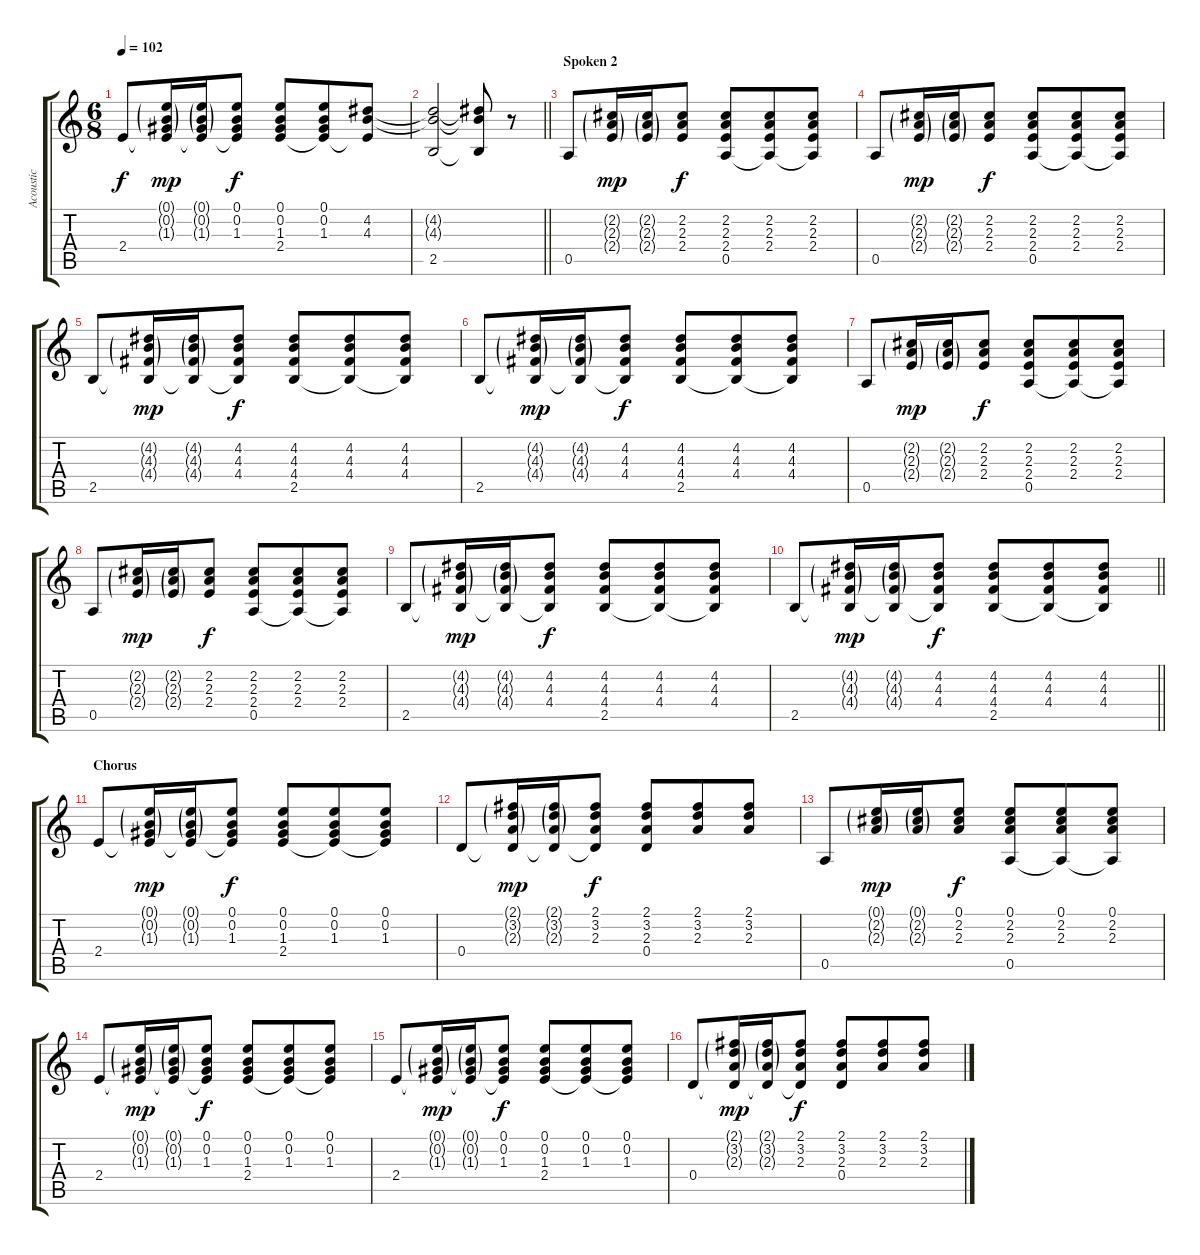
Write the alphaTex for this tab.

\track ("Acoustic" "Acoustic") {instrument acousticguitarsteel}
\staff {score tabs}
\tuning (E4 B3 G3 D3 A2 E2) {hide}
\ts (6 8)
\tempo 102
\clef g2
\ks c
2.4.8{dy f} (0.1{g} 0.2{g} 1.3{g} 2.4{t}).16{dy mp} (0.1{g} 0.2{g} 1.3{g} 2.4{t}).16 (0.1 0.2 1.3 2.4{t}).8{dy f} (0.1 0.2 1.3 2.4).8 (0.1 0.2 1.3 2.4{t}).8 (4.2 4.3 2.4{t}).8 |
\barLineRight lightlight
(4.2{t} 4.3{t} 2.5).2 (4.2{t} 4.3{t} 2.5{t}).8 r.8 |
\section ("" "Spoken 2")
0.5.8 (2.2{g} 2.3{g} 2.4{g}).16{dy mp} (2.2{g} 2.3{g} 2.4{g}).16 (2.2 2.3 2.4).8{dy f} (2.2 2.3 2.4 0.5).8 (2.2 2.3 2.4 0.5{t}).8 (2.2 2.3 2.4 0.5{t}).8 |
0.5.8 (2.2{g} 2.3{g} 2.4{g}).16{dy mp} (2.2{g} 2.3{g} 2.4{g}).16 (2.2 2.3 2.4).8{dy f} (2.2 2.3 2.4 0.5).8 (2.2 2.3 2.4 0.5{t}).8 (2.2 2.3 2.4 0.5{t}).8 |
2.5.8 (4.2{g} 4.3{g} 4.4{g} 2.5{t}).16{dy mp} (4.2{g} 4.3{g} 4.4{g} 2.5{t}).16 (4.2 4.3 4.4 2.5{t}).8{dy f} (4.2 4.3 4.4 2.5).8 (4.2 4.3 4.4 2.5{t}).8 (4.2 4.3 4.4 2.5{t}).8 |
2.5.8 (4.2{g} 4.3{g} 4.4{g} 2.5{t}).16{dy mp} (4.2{g} 4.3{g} 4.4{g} 2.5{t}).16 (4.2 4.3 4.4 2.5{t}).8{dy f} (4.2 4.3 4.4 2.5).8 (4.2 4.3 4.4 2.5{t}).8 (4.2 4.3 4.4 2.5{t}).8 |
0.5.8 (2.2{g} 2.3{g} 2.4{g}).16{dy mp} (2.2{g} 2.3{g} 2.4{g}).16 (2.2 2.3 2.4).8{dy f} (2.2 2.3 2.4 0.5).8 (2.2 2.3 2.4 0.5{t}).8 (2.2 2.3 2.4 0.5{t}).8 |
0.5.8 (2.2{g} 2.3{g} 2.4{g}).16{dy mp} (2.2{g} 2.3{g} 2.4{g}).16 (2.2 2.3 2.4).8{dy f} (2.2 2.3 2.4 0.5).8 (2.2 2.3 2.4 0.5{t}).8 (2.2 2.3 2.4 0.5{t}).8 |
2.5.8 (4.2{g} 4.3{g} 4.4{g} 2.5{t}).16{dy mp} (4.2{g} 4.3{g} 4.4{g} 2.5{t}).16 (4.2 4.3 4.4 2.5{t}).8{dy f} (4.2 4.3 4.4 2.5).8 (4.2 4.3 4.4 2.5{t}).8 (4.2 4.3 4.4 2.5{t}).8 |
\barLineRight lightlight
2.5.8 (4.2{g} 4.3{g} 4.4{g} 2.5{t}).16{dy mp} (4.2{g} 4.3{g} 4.4{g} 2.5{t}).16 (4.2 4.3 4.4 2.5{t}).8{dy f} (4.2 4.3 4.4 2.5).8 (4.2 4.3 4.4 2.5{t}).8 (4.2 4.3 4.4 2.5{t}).8 |
\section ("" "Chorus")
2.4.8 (0.1{g} 0.2{g} 1.3{g} 2.4{t}).16{dy mp} (0.1{g} 0.2{g} 1.3{g} 2.4{t}).16 (0.1 0.2 1.3 2.4{t}).8{dy f} (0.1 0.2 1.3 2.4).8 (0.1 0.2 1.3 2.4{t}).8 (0.1 0.2 1.3 2.4{t}).8 |
0.4.8 (2.1{g} 3.2{g} 2.3{g} 0.4{t}).16{dy mp} (2.1{g} 3.2{g} 2.3{g} 0.4{t}).16 (2.1 3.2 2.3 0.4{t}).8{dy f} (2.1 3.2 2.3 0.4).8 (2.1 3.2 2.3).8 (2.1 3.2 2.3).8 |
0.5.8 (0.1{g} 2.2{g} 2.3{g}).16{dy mp} (0.1{g} 2.2{g} 2.3{g}).16 (0.1 2.2 2.3).8{dy f} (0.1 2.2 2.3 0.5).8 (0.1 2.2 2.3 0.5{t}).8 (0.1 2.2 2.3 0.5{t}).8 |
2.4.8 (0.1{g} 0.2{g} 1.3{g} 2.4{t}).16{dy mp} (0.1{g} 0.2{g} 1.3{g} 2.4{t}).16 (0.1 0.2 1.3 2.4{t}).8{dy f} (0.1 0.2 1.3 2.4).8 (0.1 0.2 1.3 2.4{t}).8 (0.1 0.2 1.3 2.4{t}).8 |
2.4.8 (0.1{g} 0.2{g} 1.3{g} 2.4{t}).16{dy mp} (0.1{g} 0.2{g} 1.3{g} 2.4{t}).16 (0.1 0.2 1.3 2.4{t}).8{dy f} (0.1 0.2 1.3 2.4).8 (0.1 0.2 1.3 2.4{t}).8 (0.1 0.2 1.3 2.4{t}).8 |
0.4.8 (2.1{g} 3.2{g} 2.3{g} 0.4{t}).16{dy mp} (2.1{g} 3.2{g} 2.3{g} 0.4{t}).16 (2.1 3.2 2.3 0.4{t}).8{dy f} (2.1 3.2 2.3 0.4).8 (2.1 3.2 2.3).8 (2.1 3.2 2.3).8
